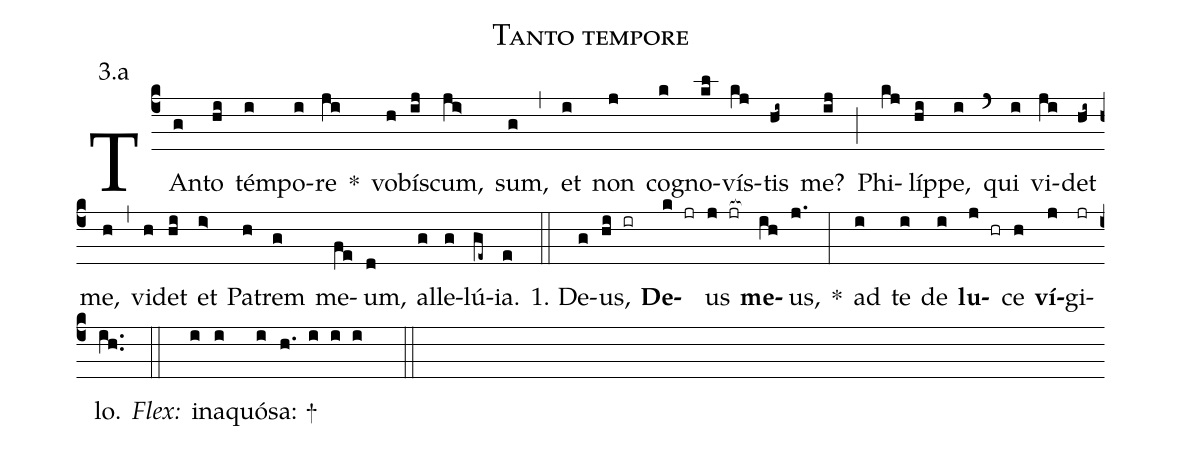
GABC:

name:Tanto tempore;
office-part:Antiphona;
mode:3;
annotation: 3.a;
%%
(c4) TAn(g)to(hi) tém(i)po(i)re(ji) *() vo(h)bí(ij)scum,(ji>) sum,(g) (,) et(i) non(j) co(k)gno(kl)vís(kj)tis(hi~) me?(ij) (;) Phi(kj)líp(hi)pe,(i) (`) qui(i) vi(ji)det(hi~) me,(h) (,) vi(h)det(hi) et(i>) Pa(h)trem(g) me(fe)um,(d) al(g)le(g)lú(ge~)ia.(e) (::)
1. De(g)us,(hi ir) <b>De</b>(k jr)us(j jr[ocb:1{]) <b>me</b>(ih[ocb:0}])us,(j.) *(:) ad(i) te(i) de(i) <b>lu</b>(j hr)ce(h) <b>ví</b>(j)gi(jr)lo.(ih..) <i>Flex:</i>(::)  in(i)a(i)quó(i)sa: +(h. i i i  ::)
